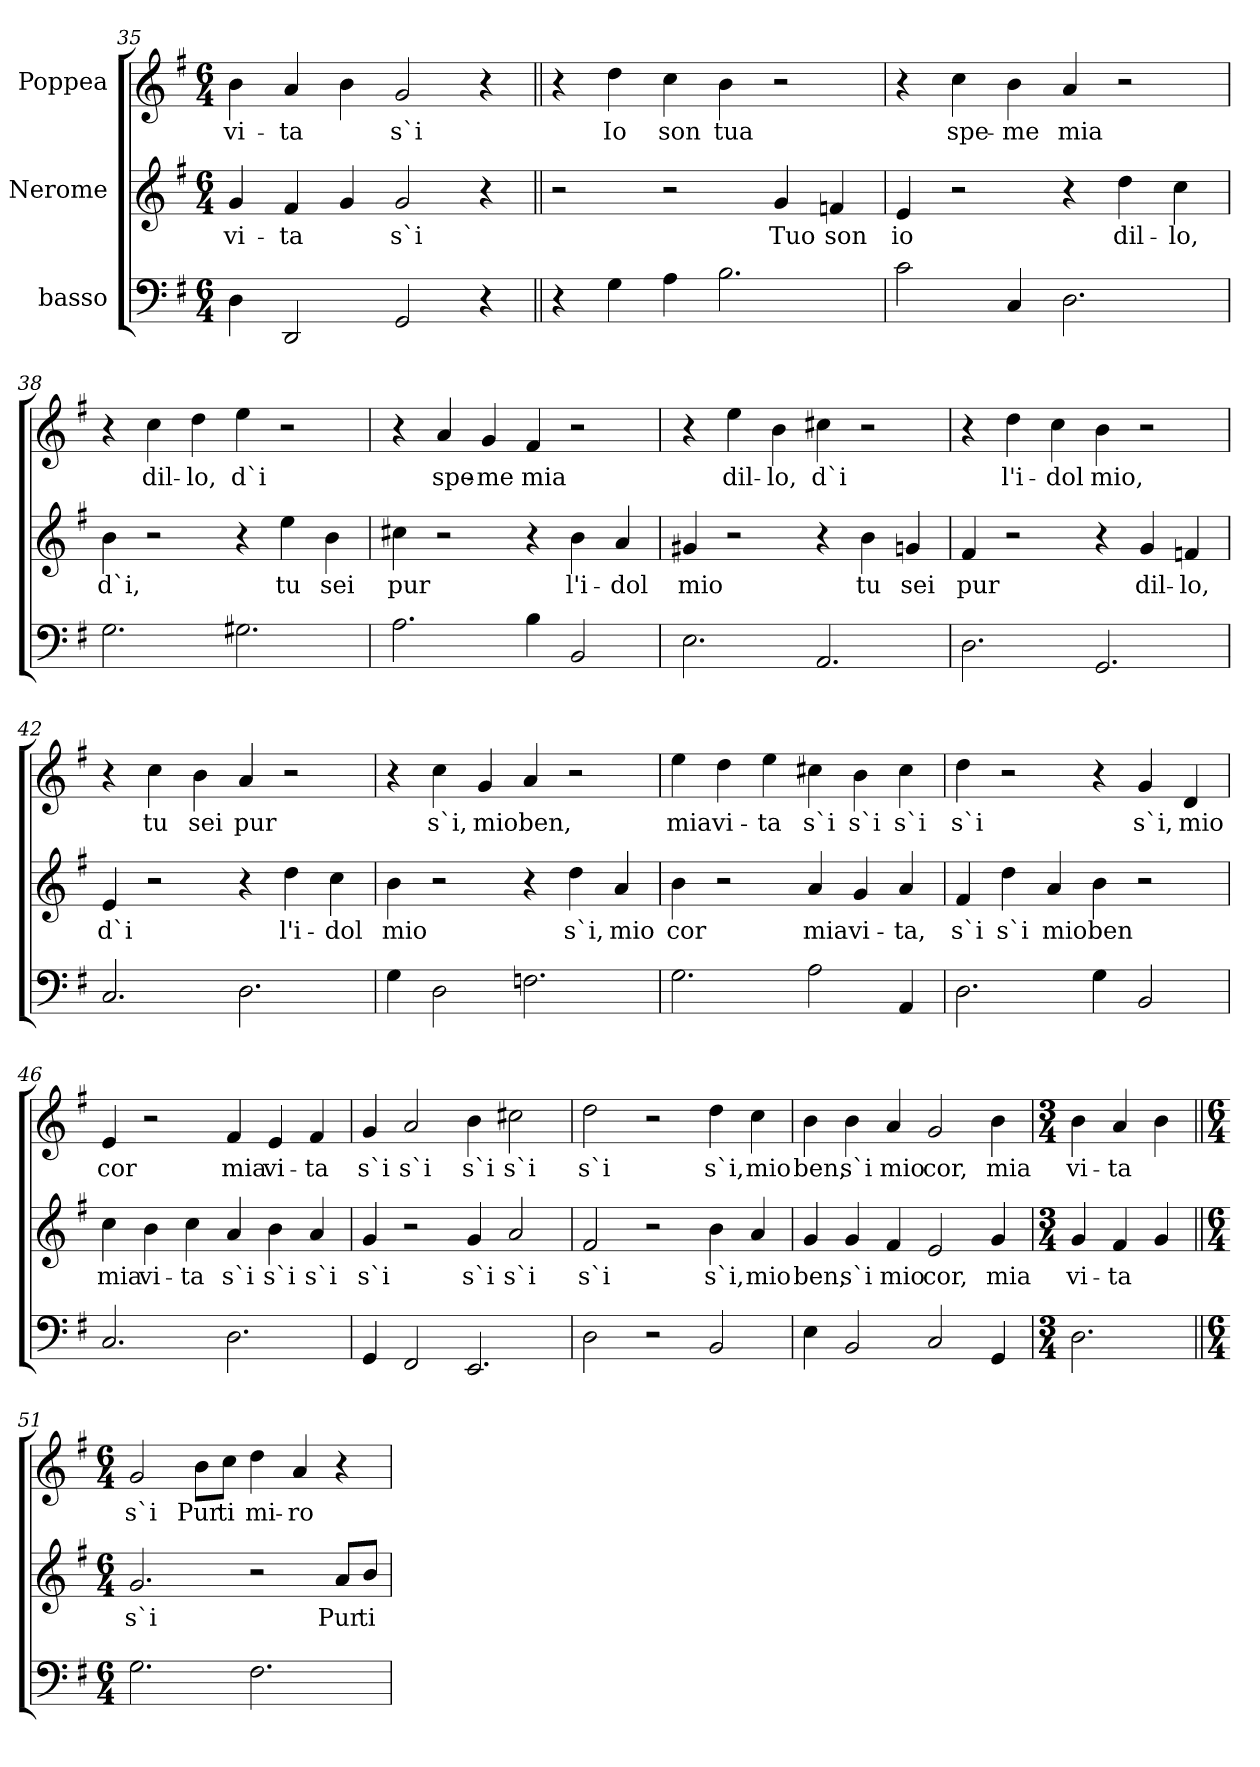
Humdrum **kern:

**kern	**kern	**text	**kern	**text
*part3	*part2	*part2	*part1	*part1
*staff3	*staff2	*staff2	*staff1	*staff1
*I"basso	*I"Nerome	*	*I"Poppea	*
!!LO:LB:g=z
*clefF4	*clefG2	*	*clefG2	*
*k[f#]	*k[f#]	*	*k[f#]	*
*G:	*G:	*	*G:	*
*M6/4	*M6/4	*	*M6/4	*
=35	=35	=35	=35	=35
!	!	!LO:LY:b	!	!LO:LY:b
4D\	4g/	vi-	4b\	vi-
!	!	!LO:LY:b	!	!LO:LY:b
2DD/	4f#/	-ta	4a/	-ta
.	4g/	.	4b\	.
!	!	!LO:LY:b	!	!LO:LY:b
2GG/	2g/	s`i	2g/	s`i
4r	4r	.	4r	.
=36||	=36||	=36||	=36||	=36||
4r	2r	.	4r	.
!	!	!	!	!LO:LY:b
4G\	.	.	4dd\	Io
!	!	!	!	!LO:LY:b
4A\	2r	.	4cc\	son
!	!	!	!	!LO:LY:b
2.B\	.	.	4b\	tua
!	!	!LO:LY:b	!	!
.	4g/	Tuo	2r	.
!	!	!LO:LY:b	!	!
.	4fn/	son	.	.
=37	=37	=37	=37	=37
!	!	!LO:LY:b	!	!
2c\	4e/	io	4r	.
!	!	!	!	!LO:LY:b
.	2r	.	4cc\	spe-
!	!	!	!	!LO:LY:b
4C/	.	.	4b\	-me
!	!	!	!	!LO:LY:b
2.D\	4r	.	4a/	mia
!	!	!LO:LY:b	!	!
.	4dd\	dil-	2r	.
!	!	!LO:LY:b	!	!
.	4cc\	-lo,	.	.
=38	=38	=38	=38	=38
!	!	!LO:LY:b	!	!
2.G\	4b\	d`i,	4r	.
!	!	!	!	!LO:LY:b
.	2r	.	4cc\	dil-
!	!	!	!	!LO:LY:b
.	.	.	4dd\	-lo,
!	!	!	!	!LO:LY:b
2.G#X\	4r	.	4ee\	d`i
!	!	!LO:LY:b	!	!
.	4ee\	tu	2r	.
!	!	!LO:LY:b	!	!
.	4b\	sei	.	.
=39	=39	=39	=39	=39
!	!	!LO:LY:b	!	!
2.A\	4cc#X\	pur	4r	.
!	!	!	!	!LO:LY:b
.	2r	.	4a/	spe-
!	!	!	!	!LO:LY:b
.	.	.	4g/	-me
!	!	!	!	!LO:LY:b
4B\	4r	.	4f#/	mia
!	!	!LO:LY:b	!	!
2BB/	4b\	l'i-	2r	.
!	!	!LO:LY:b	!	!
.	4a/	-dol	.	.
!!LO:LB:g=z
=40	=40	=40	=40	=40
!	!	!LO:LY:b	!	!
2.E\	4g#X/	mio	4r	.
!	!	!	!	!LO:LY:b
.	2r	.	4ee\	dil-
!	!	!	!	!LO:LY:b
.	.	.	4b\	-lo,
!	!	!	!	!LO:LY:b
2.AA/	4r	.	4cc#X\	d`i
!	!	!LO:LY:b	!	!
.	4b\	tu	2r	.
!	!	!LO:LY:b	!	!
.	4gn/	sei	.	.
=41	=41	=41	=41	=41
!	!	!LO:LY:b	!	!
2.D\	4f#/	pur	4r	.
!	!	!	!	!LO:LY:b
.	2r	.	4dd\	l'i-
!	!	!	!	!LO:LY:b
.	.	.	4cc\	-dol
!	!	!	!	!LO:LY:b
2.GG/	4r	.	4b\	mio,
!	!	!LO:LY:b	!	!
.	4g/	dil-	2r	.
!	!	!LO:LY:b	!	!
.	4fn/	-lo,	.	.
=42	=42	=42	=42	=42
!	!	!LO:LY:b	!	!
2.C/	4e/	d`i	4r	.
!	!	!	!	!LO:LY:b
.	2r	.	4cc\	tu
!	!	!	!	!LO:LY:b
.	.	.	4b\	sei
!	!	!	!	!LO:LY:b
2.D\	4r	.	4a/	pur
!	!	!LO:LY:b	!	!
.	4dd\	l'i-	2r	.
!	!	!LO:LY:b	!	!
.	4cc\	-dol	.	.
=43	=43	=43	=43	=43
!	!	!LO:LY:b	!	!
4G\	4b\	mio	4r	.
!	!	!	!	!LO:LY:b
2D\	2r	.	4cc\	s`i,
!	!	!	!	!LO:LY:b
.	.	.	4g/	mio
!	!	!	!	!LO:LY:b
2.Fn\	4r	.	4a/	ben,
!	!	!LO:LY:b	!	!
.	4dd\	s`i,	2r	.
!	!	!LO:LY:b	!	!
.	4a/	mio	.	.
!!LO:LB:g=z
=44	=44	=44	=44	=44
!	!	!LO:LY:b	!	!LO:LY:b
2.G\	4b\	cor	4ee\	mia
!	!	!	!	!LO:LY:b
.	2r	.	4dd\	vi-
!	!	!	!	!LO:LY:b
.	.	.	4ee\	-ta
!	!	!LO:LY:b	!	!LO:LY:b
2A\	4a/	mia	4cc#X\	s`i
!	!	!LO:LY:b	!	!LO:LY:b
.	4g/	vi-	4b\	s`i
!	!	!LO:LY:b	!	!LO:LY:b
4AA/	4a/	-ta,	4cc#\	s`i
=45	=45	=45	=45	=45
!	!	!LO:LY:b	!	!LO:LY:b
2.D\	4f#/	s`i	4dd\	s`i
!	!	!LO:LY:b	!	!
.	4dd\	s`i	2r	.
!	!	!LO:LY:b	!	!
.	4a/	mio	.	.
!	!	!LO:LY:b	!	!
4G\	4b\	ben	4r	.
!	!	!	!	!LO:LY:b
2BB/	2r	.	4g/	s`i,
!	!	!	!	!LO:LY:b
.	.	.	4d/	mio
=46	=46	=46	=46	=46
!	!	!LO:LY:b	!	!LO:LY:b
2.C/	4cc\	mia	4e/	cor
!	!	!LO:LY:b	!	!
.	4b\	vi-	2r	.
!	!	!LO:LY:b	!	!
.	4cc\	-ta	.	.
!	!	!LO:LY:b	!	!LO:LY:b
2.D\	4a/	s`i	4f#/	mia
!	!	!LO:LY:b	!	!LO:LY:b
.	4b\	s`i	4e/	vi-
!	!	!LO:LY:b	!	!LO:LY:b
.	4a/	s`i	4f#/	-ta
=47	=47	=47	=47	=47
!	!	!LO:LY:b	!	!LO:LY:b
4GG/	4g/	s`i	4g/	s`i
!	!	!	!	!LO:LY:b
2FF#/	2r	.	2a/	s`i
!	!	!LO:LY:b	!	!LO:LY:b
2.EE/	4g/	s`i	4b\	s`i
!	!	!LO:LY:b	!	!LO:LY:b
.	2a/	s`i	2cc#X\	s`i
=48	=48	=48	=48	=48
!	!	!LO:LY:b	!	!LO:LY:b
2D\	2f#/	s`i	2dd\	s`i
2r	2r	.	2r	.
!	!	!LO:LY:b	!	!LO:LY:b
2BB/	4b\	s`i,	4dd\	s`i,
!	!	!LO:LY:b	!	!LO:LY:b
.	4a/	mio	4cc\	mio
!!LO:PB:g=z
=49	=49	=49	=49	=49
!	!	!LO:LY:b	!	!LO:LY:b
4E\	4g/	ben,	4b\	ben,
!	!	!LO:LY:b	!	!LO:LY:b
2BB/	4g/	s`i	4b\	s`i
!	!	!LO:LY:b	!	!LO:LY:b
.	4f#/	mio	4a/	mio
!	!	!LO:LY:b	!	!LO:LY:b
2C/	2e/	cor,	2g/	cor,
!	!	!LO:LY:b	!	!LO:LY:b
4GG/	4g/	mia	4b\	mia
=50	=50	=50	=50	=50
*M3/4	*M3/4	*	*M3/4	*
!	!	!LO:LY:b	!	!LO:LY:b
2.D\	4g/	vi-	4b\	vi-
!	!	!LO:LY:b	!	!LO:LY:b
.	4f#/	-ta	4a/	-ta
.	4g/	.	4b\	.
=51||	=51||	=51||	=51||	=51||
*M6/4	*M6/4	*	*M6/4	*
!	!	!LO:LY:b	!	!LO:LY:b
2.G\	2.g/	s`i	2g/	s`i
!	!	!	!	!LO:LY:b
.	.	.	8b\L	Pur
!	!	!	!	!LO:LY:b
.	.	.	8cc\J	ti
!	!	!	!	!LO:LY:b
2.F#\	2r	.	4dd\	mi-
!	!	!	!	!LO:LY:b
.	.	.	4a/	-ro
!	!	!LO:LY:b	!	!
.	8a/L	Pur	4r	.
!	!	!LO:LY:b	!	!
.	8b/J	ti	.	.
=	=	=	=	=
*-	*-	*-	*-	*-
